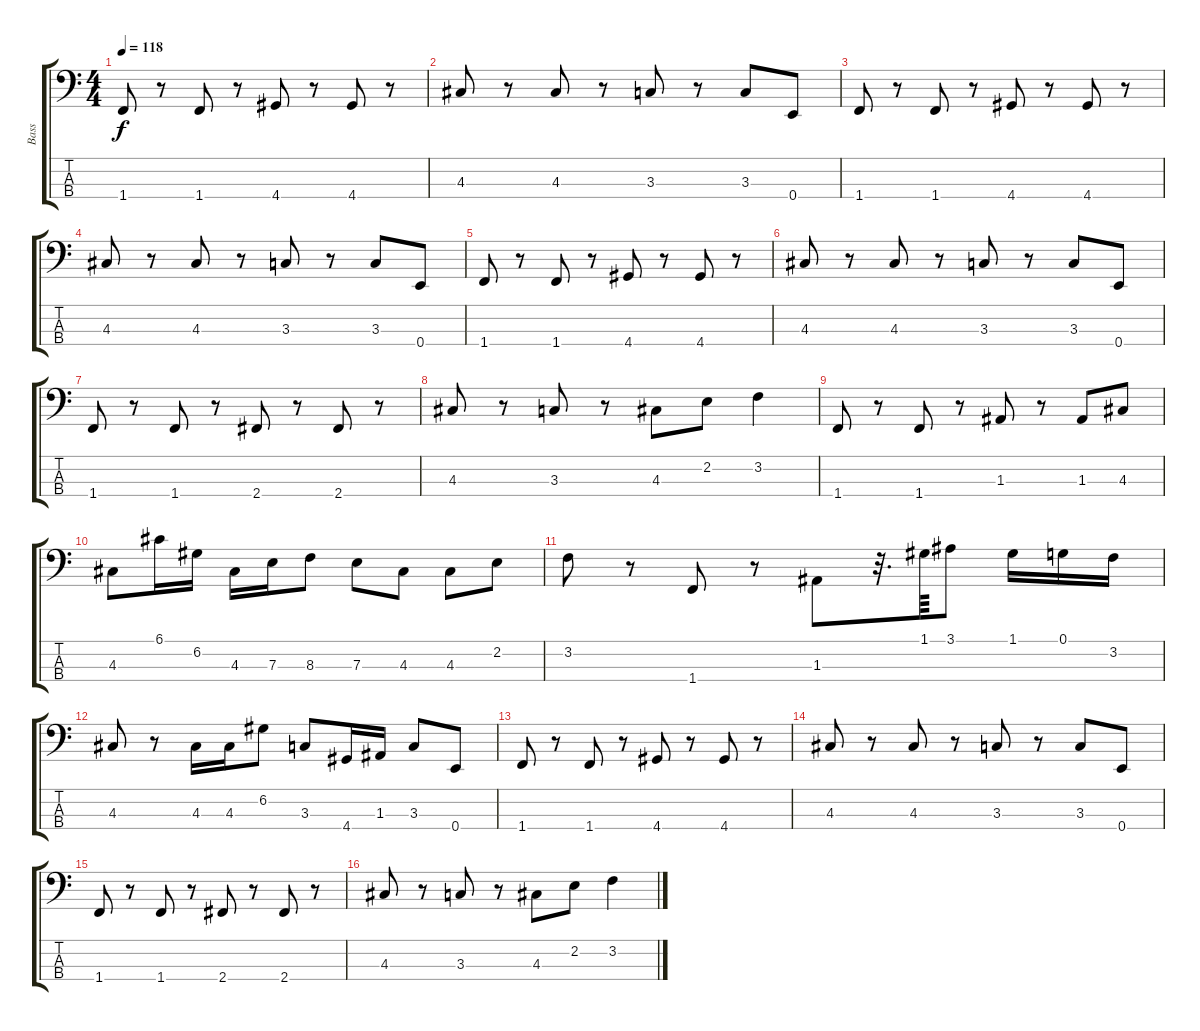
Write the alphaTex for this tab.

\track ("Bass" "Bass") {instrument electricbasspick}
\staff {score tabs}
\tuning (G2 D2 A1 E1) {hide}
\ts (4 4)
\tempo 118
\clef f4
\ks c
1.4.8{dy f} r.8 1.4.8 r.8 4.4.8 r.8 4.4.8 r.8 |
4.3.8 r.8 4.3.8 r.8 3.3.8 r.8 3.3.8 0.4.8 |
1.4.8 r.8 1.4.8 r.8 4.4.8 r.8 4.4.8 r.8 |
4.3.8 r.8 4.3.8 r.8 3.3.8 r.8 3.3.8 0.4.8 |
1.4.8 r.8 1.4.8 r.8 4.4.8 r.8 4.4.8 r.8 |
4.3.8 r.8 4.3.8 r.8 3.3.8 r.8 3.3.8 0.4.8 |
1.4.8 r.8 1.4.8 r.8 2.4.8 r.8 2.4.8 r.8 |
4.3.8 r.8 3.3.8 r.8 4.3.8 2.2.8 3.2.4 |
1.4.8 r.8 1.4.8 r.8 1.3.8 r.8 1.3.8 4.3.8 |
4.3.8 6.1.16 6.2.16 4.3.16 7.3.16 8.3.8 7.3.8 4.3.8 4.3.8 2.2.8 |
3.2.8 r.8 1.4.8 r.8 1.3.8 r.32{d} 1.1.64 3.1.8 1.1.16 0.1.16 3.2.16 |
4.3.8 r.8 4.3.16 4.3.16 6.2.8 3.3.8 4.4.16 1.3.16 3.3.8 0.4.8 |
1.4.8 r.8 1.4.8 r.8 4.4.8 r.8 4.4.8 r.8 |
4.3.8 r.8 4.3.8 r.8 3.3.8 r.8 3.3.8 0.4.8 |
1.4.8 r.8 1.4.8 r.8 2.4.8 r.8 2.4.8 r.8 |
4.3.8 r.8 3.3.8 r.8 4.3.8 2.2.8 3.2.4
